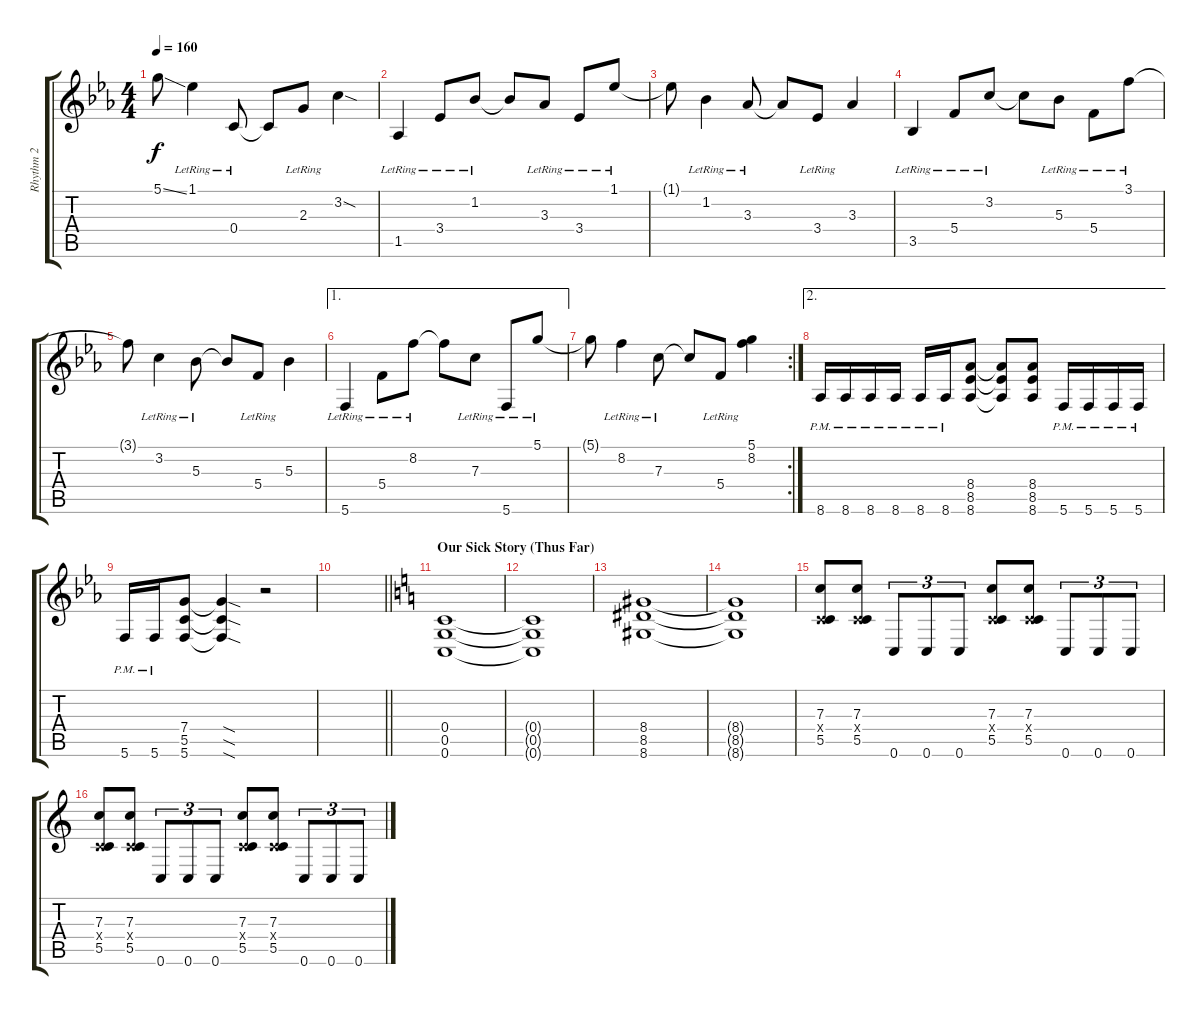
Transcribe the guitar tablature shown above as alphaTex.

\track ("Rhythm 2" "Rhythm 2") {instrument distortionguitar}
\staff {score tabs}
\tuning (D4 A3 F3 C3 G2 C2) {hide}
\ts (4 4)
\tempo 160
\clef g2
\ks eb
5.1{ss t}.8{dy f} 1.1{lr}.4 0.4{lr}.8 0.4{t}.8 2.3{lr}.8 3.2{sod}.4 |
1.5{lr}.4 3.4{lr}.8 1.2{lr}.8 1.2{t}.8 3.3{lr}.8 3.4{lr}.8 1.1{lr}.8 |
1.1{t}.8 1.2{lr}.4 3.3{lr}.8 3.3{t}.8 3.4{lr}.8 3.3.4 |
3.5{lr}.4 5.4{lr}.8 3.2{lr}.8 3.2{t}.8 5.3{lr}.8 5.4{lr}.8 3.1{lr}.8 |
3.1{t}.8 3.2{lr}.4 5.3{lr}.8 5.3{t}.8 5.4{lr}.8 5.3.4 |
\ae 1
5.6{lr}.4 5.4{lr}.8 8.2{lr}.8 8.2{t}.8 7.3{lr}.8 5.6{lr}.8 5.1{lr}.8 |
\rc 2
5.1{t}.8 8.2{lr}.4 7.3{lr}.8 7.3{t}.8 5.4{lr}.8 (5.1 8.2).4 |
\ae 2
8.6{pm}.16 8.6{pm}.16 8.6{pm}.16 8.6{pm}.16 8.6{pm}.16 8.6{pm}.16 (8.4 8.5 8.6).8 (8.4{t} 8.5{t} 8.6{t}).8 (8.4 8.5 8.6).8 5.6{pm}.16 5.6{pm}.16 5.6{pm}.16 5.6{pm}.16 |
5.6{pm}.16 5.6{pm}.16 (7.4 5.5 5.6).8 (7.4{sod t} 5.5{sod t} 5.6{sod t}).4 r.2 |
\barLineRight lightlight
|
\section ("" "Our Sick Story (Thus Far)")
\ks c
(0.4 0.5 0.6).1 |
(0.4{t} 0.5{t} 0.6{t}).1 |
(8.4 8.5 8.6).1 |
(8.4{t} 8.5{t} 8.6{t}).1 |
(7.3 0.4{x} 5.5).8 (7.3 0.4{x} 5.5).8 0.6.8{tu (3 2)} 0.6.8{tu (3 2)} 0.6.8{tu (3 2)} (7.3 0.4{x} 5.5).8 (7.3 0.4{x} 5.5).8 0.6.8{tu (3 2)} 0.6.8{tu (3 2)} 0.6.8{tu (3 2)} |
(7.3 0.4{x} 5.5).8 (7.3 0.4{x} 5.5).8 0.6.8{tu (3 2)} 0.6.8{tu (3 2)} 0.6.8{tu (3 2)} (7.3 0.4{x} 5.5).8 (7.3 0.4{x} 5.5).8 0.6.8{tu (3 2)} 0.6.8{tu (3 2)} 0.6.8{tu (3 2)}
